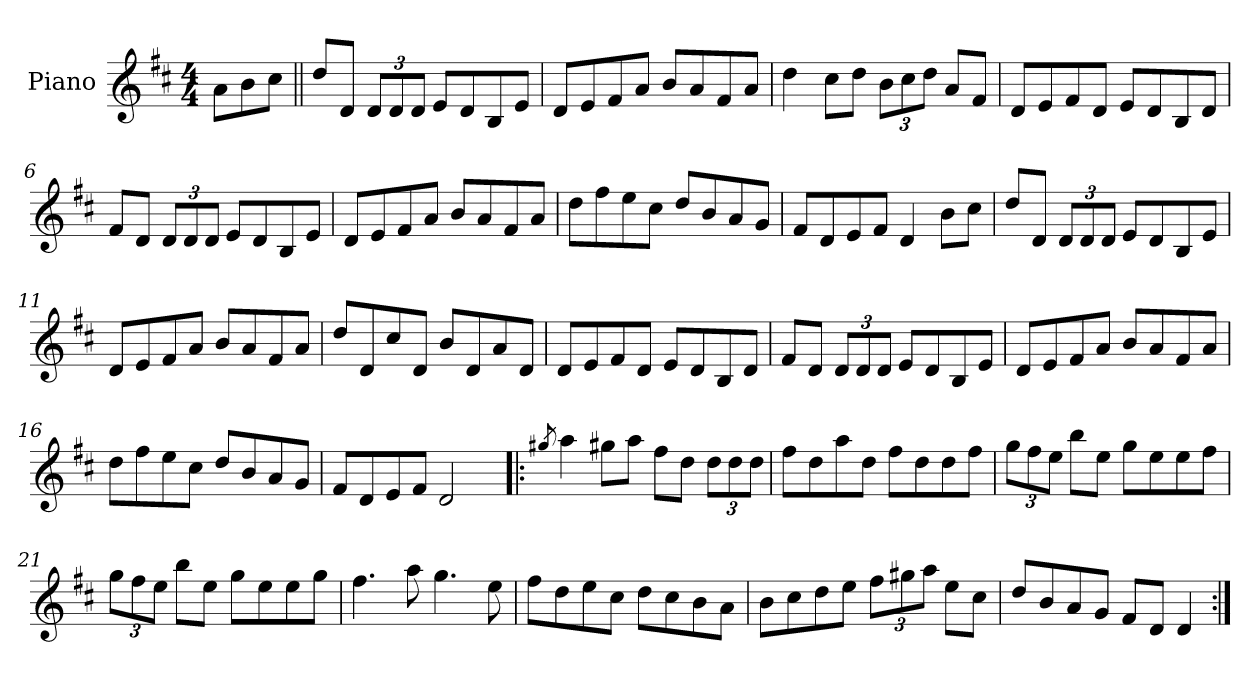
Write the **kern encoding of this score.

**kern
*part1
*staff1
*I"Piano
*I'Pno
*clefG2
*k[f#c#]
*D:
*M4/4
=1
8a\L
8b\
8cc#\J
=2||
8dd/L
8d/J
12d/L
12d/
12d/J
8e/L
8d/
8B/
8e/J
=3
8d/L
8e/
8f#/
8a/J
8b/L
8a/
8f#/
8a/J
=4
4dd\
8cc#\L
8dd\J
12b\L
12cc#\
12dd\J
8a/L
8f#/J
=5
8d/L
8e/
8f#/
8d/J
8e/L
8d/
8B/
8d/J
=6
8f#/L
8d/J
12d/L
12d/
12d/J
8e/L
8d/
8B/
8e/J
=7
8d/L
8e/
8f#/
8a/J
8b/L
8a/
8f#/
8a/J
=8
8dd\L
8ff#\
8ee\
8cc#\J
8dd/L
8b/
8a/
8g/J
=9
8f#/L
8d/
8e/
8f#/J
4d/
8b\L
8cc#\J
=10
8dd/L
8d/J
12d/L
12d/
12d/J
8e/L
8d/
8B/
8e/J
=11
8d/L
8e/
8f#/
8a/J
8b/L
8a/
8f#/
8a/J
=12
8dd/L
8d/
8cc#/
8d/J
8b/L
8d/
8a/
8d/J
=13
8d/L
8e/
8f#/
8d/J
8e/L
8d/
8B/
8d/J
=14
8f#/L
8d/J
12d/L
12d/
12d/J
8e/L
8d/
8B/
8e/J
=15
8d/L
8e/
8f#/
8a/J
8b/L
8a/
8f#/
8a/J
=16
8dd\L
8ff#\
8ee\
8cc#\J
8dd/L
8b/
8a/
8g/J
=17
8f#/L
8d/
8e/
8f#/J
2d/
=18!|:
8qgg#X/
4aa\
8gg#\L
8aa\J
8ff#\L
8dd\J
12dd\L
12dd\
12dd\J
=19
8ff#\L
8dd\
8aa\
8dd\J
8ff#\L
8dd\
8dd\
8ff#\J
=20
12gg\L
12ff#\
12ee\J
8bb\L
8ee\J
8gg\L
8ee\
8ee\
8ff#\J
=21
12gg\L
12ff#\
12ee\J
8bb\L
8ee\J
8gg\L
8ee\
8ee\
8gg\J
=22
4.ff#\
8aa\
4.gg\
8ee\
=23
8ff#\L
8dd\
8ee\
8cc#\J
8dd\L
8cc#\
8b\
8a\J
=24
8b\L
8cc#\
8dd\
8ee\J
12ff#\L
12gg#X\
12aa\J
8ee\L
8cc#\J
=25
8dd/L
8b/
8a/
8g/J
8f#/L
8d/J
4d/
=:|!
*-
